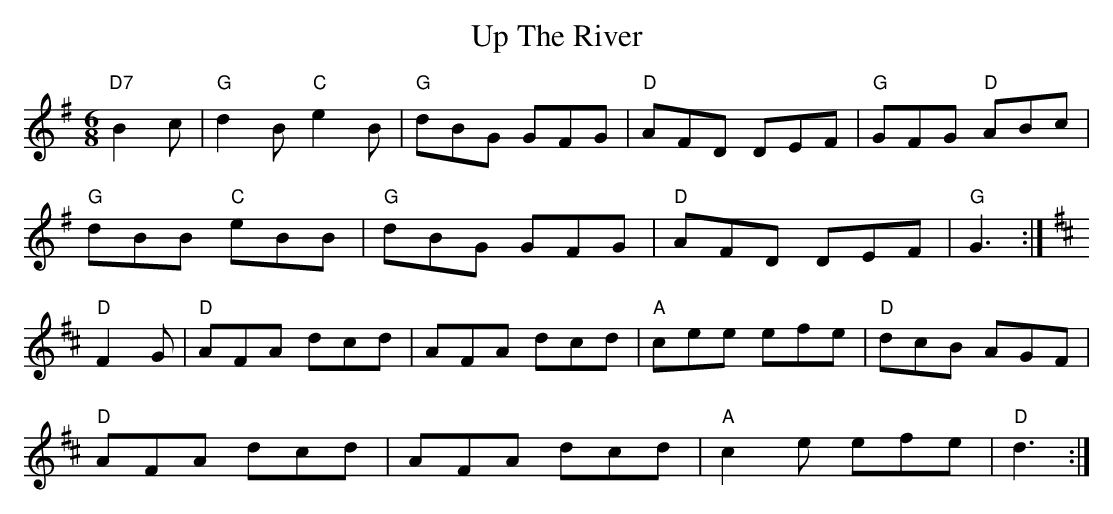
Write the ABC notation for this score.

X:1
T: Up The River
M: 6/8
L: 1/8
K:G
"D7"B2c |\
"G"d2B "C"e2B | "G"dBG GFG | "D"AFD DEF | "G"GFG "D"ABc |
"G"dBB "C"eBB | "G"dBG GFG | "D"AFD DEF | "G"G3 :|
K:D
"D"F2G |\
"D"AFA dcd | AFA dcd | "A"cee efe | "D"dcB AGF |
"D"AFA dcd | AFA dcd | "A"c2e efe | "D"d3 :|
